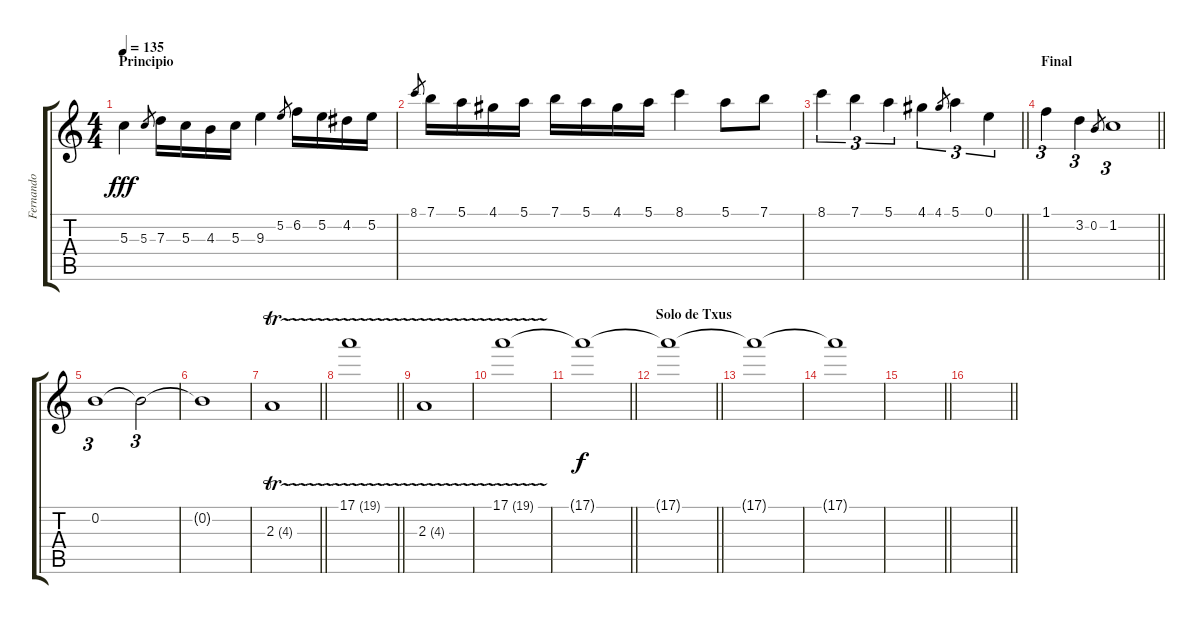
\track ("Fernando" "Fernando") {instrument flute}
\staff {score tabs}
\tuning (E5 B4 G4 D4 A3 E3) {hide}
\ts (4 4)
\section ("" "Principio")
\tempo 135
\clef g2
\ks c
5.3.4{dy fff} 5.3.8{gr} 7.3.16 5.3.16 4.3.16 5.3.16 9.3.4 5.2.8{gr} 6.2.16 5.2.16 4.2.16 5.2.16 |
8.1.8{gr} 7.1.16 5.1.16 4.1.16 5.1.16 7.1.16 5.1.16 4.1.16 5.1.16 8.1.4 5.1.8 7.1.8 |
\barLineRight lightlight
8.1.4{tu (3 2)} 7.1.4{tu (3 2)} 5.1.4{tu (3 2)} 4.1.4{tu (3 2)} 4.1.8{gr} 5.1.4{tu (3 2)} 0.1.4{tu (3 2)} |
\section ("" "Final")
\barLineRight lightlight
1.1.4{tu (3 2)} 3.2.4{tu (3 2)} 0.2.8{gr} 1.2.1{tu (3 2)} |
0.2.1{tu (3 2)} 0.2{t}.2{tu (3 2)} |
0.2{t}.1 |
\barLineRight lightlight
2.3{tr (4 64)}.1 |
\barLineRight lightlight
17.1{tr (19 64)}.1 |
2.3{tr (4 64)}.1 |
17.1{tr (19 64)}.1{volume 3} |
\barLineRight lightlight
17.1{t}.1{dy f} |
\section ("" "Solo de Txus")
\barLineRight lightlight
17.1{t}.1 |
17.1{t}.1 |
17.1{t}.1 |
\barLineRight lightlight
|
\barLineRight lightlight
